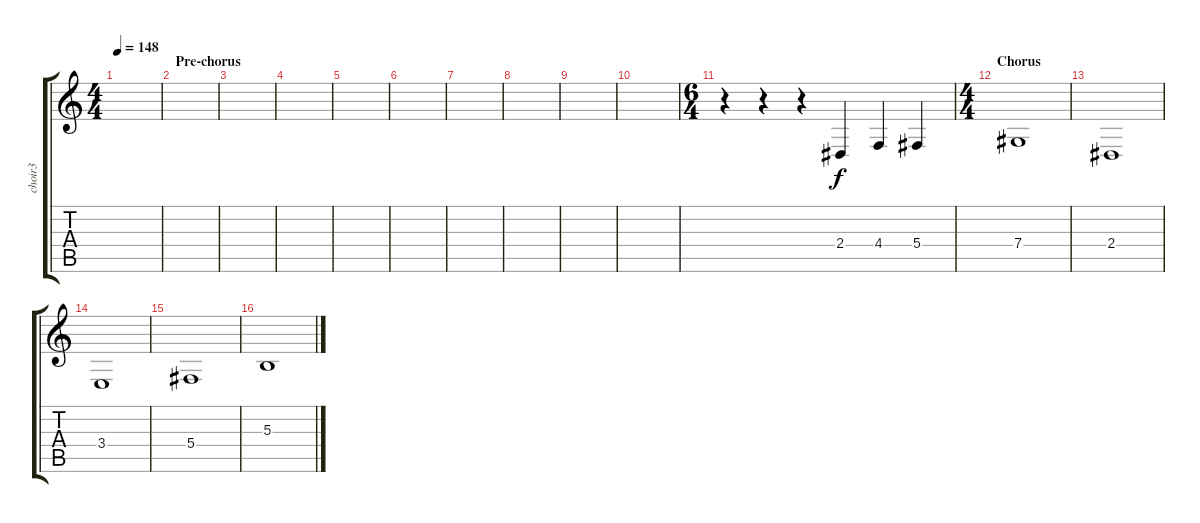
\track ("choir3" "choir3") {instrument choiraahs}
\staff {score tabs}
\tuning (Eb4 Bb3 Gb3 Db3 Ab2 Eb2) {hide}
\ts (4 4)
\tempo 148
\clef g2
\ks c
|
\section ("" "Pre-chorus")
|
|
|
|
|
|
|
|
|
\ts (6 4)
r.4 r.4 r.4 2.4.4 4.4.4 5.4.4 |
\ts (4 4)
\section ("" "Chorus")
7.4.1 |
2.4.1 |
3.4.1 |
5.4.1 |
5.3.1
